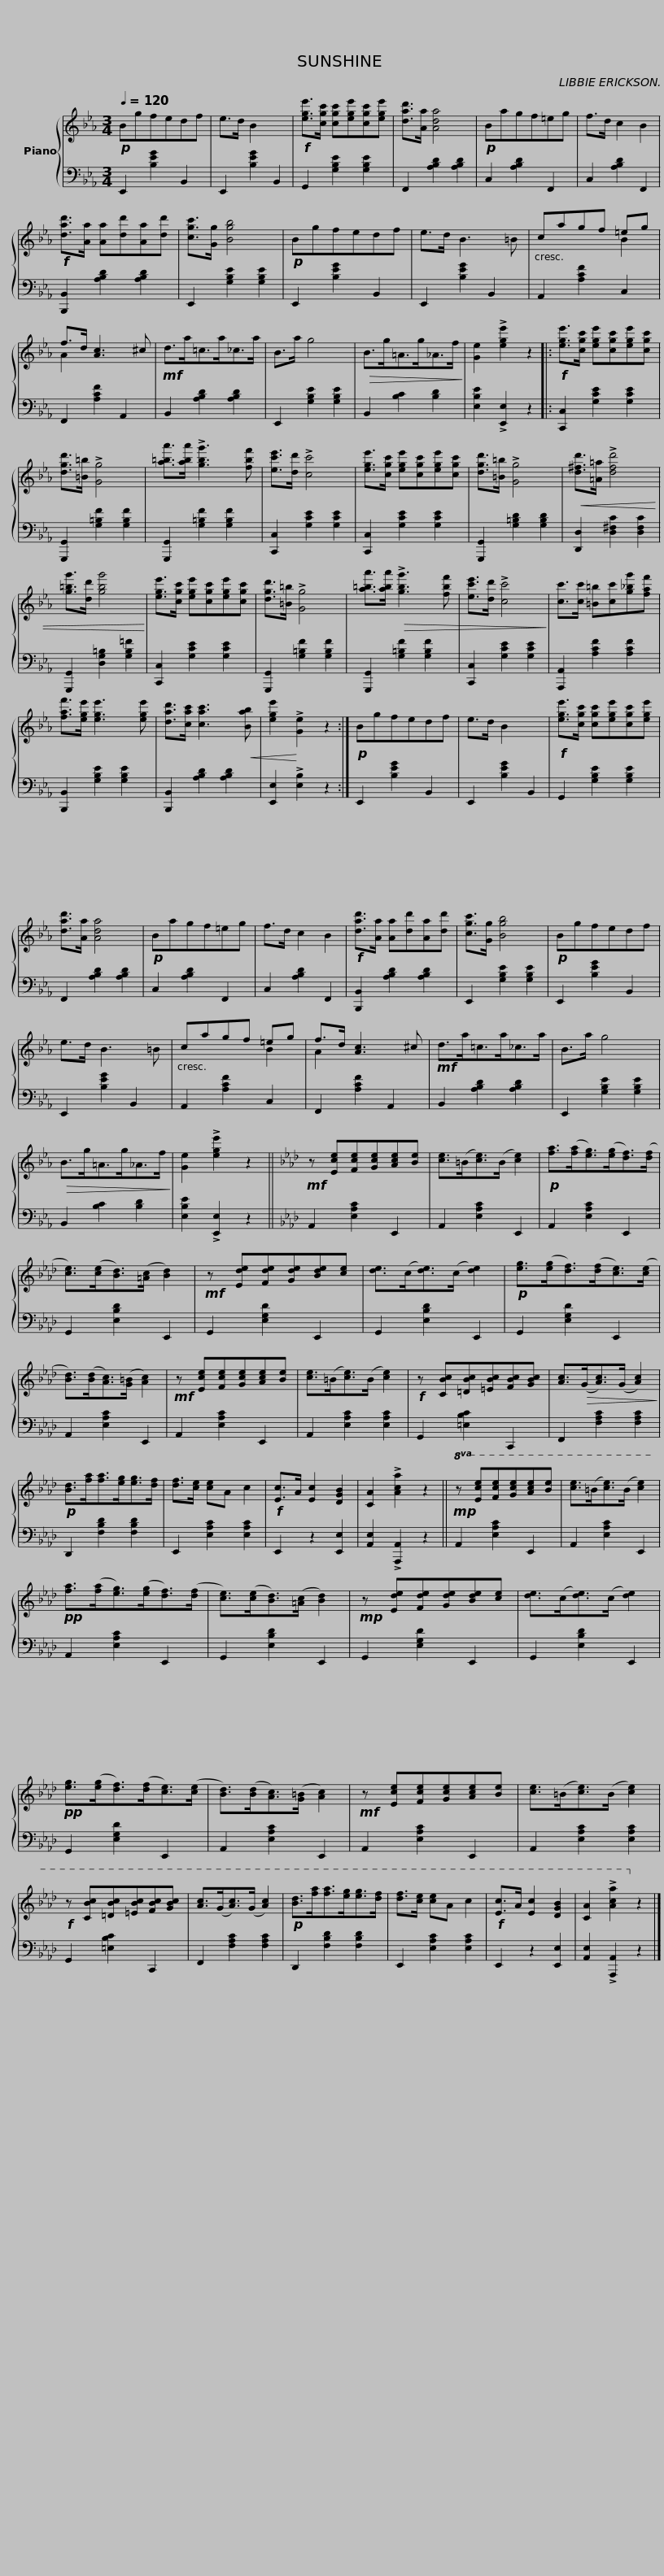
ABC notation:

X:1
%%score { ( 1 3 ) | 2 }
L:1/8
Q:1/4=120
M:3/4
I:linebreak $
K:Eb
V:1 treble
V:3 treble
V:2 bass
V:1
!p! Bgfedf | e>d B2 x2 |!f! [ege']>[cgc'] [cgc'][ege'][cgc'][ege'] | [dad']>[Aa] [Ada]4 |$!p! Bagf=eg | %5
 f>d c2 B2 |!f! [dad']>[Aa] [Aa][dd'][Aa][dd'] | [cgc']>[Gg] [Bgb]4 |$!p! Bgfedf | e>d B3 =B | %10
 cagf =eg | f>d [Ac]3 ^c |$!mf! d>a=c>a_c>a | B>a g4 |!>(! B>g=A>g_A>f!>)! | %15
 [Ge]2 !>![ege']2 z2 |:$!f! [ege']>[cgc'] [ege'][cgc'][ege'][cgc'] | [dgd']>[=B=b] !>![Gg]4 | [a=ba']>[aba'] !>![gbg']3 [fbf'] | [ec'e']>[dd'] !>![cc']4 | %20
 [ege']>[cgc'] [ege'][cgc'][ege'][cgc'] |$ [dgd']>[=B=b] !>![Gg]4 |!<(! [d^fd']>[=A=a] !>![dfd']4 | [g=bg']>[dd'] [gbg']4!<)! | [ege']>[cgc'] [ege'][cgc'][ege'][cgc'] | %25
 [dgd']>[=B=b] !>![Gg]4 |$ [a=ba']>[aba']!>(! !>![gbg']3 [fbf'] | [ec'e']>[dd'] !>![cc']4!>)! | [cc']>[cc'] [=B=b][cc'][g_bg'][faf'] | [faf']>[ege'] [ege']3 [ege'] | %30
 [dad']>[cac'] [cac']3!<(! [Bab] | [ege']2!<)! !>![Ge]2 z2 :|$!p! Bgfedf | e>d B2 x2 |!f! [ege']>[cgc'] [cgc'][ege'][cgc'][ege'] | %35
 [dad']>[Aa] [Ada]4 |!p! Bagf=eg |$ f>d c2 B2 |!f! [dad']>[Aa] [Aa][dd'][Aa][dd'] | [cgc']>[Gg] [Bgb]4 | %40
!p! Bgfedf | e>d B3 =B | cagf =eg |$ f>d [Ac]3 ^c |!mf! d>a=c>a_c>a | %45
 B>a g4 |!>(! B>g=A>g_A>f!>)! | [Ge]2 !>![ege']2 z2 ||$[K:Ab]!mf! z [Ece][Fce][Gce][Ace][Be] | [ce]>(=B[ce]>)(B [ce]2) | %50
!p! [fa]>([fa][eg]>)([eg][df]>)([df] | [ce]>)([ce][Bd]>)([=Ac] [Bd]2) |!mf! z [Ede][Fde][Gde][Bde][ce] |$ [de]>(c[de]>)(c [de]2) |!p! [eg]>([eg][df]>)([df][ce]>)([ce] | %55
 [Bd]>)([Bd][Ac]>)([G=B] [Ac]2) |!mf! z [Ece][Fce][Gce][Ace][Be] | [ce]>(=B[ce]>)(B [ce]2) |$!f! z [CBc][=DBc][=EBc][FBc][GBc] | [Ac]>!>(!(G[Ac]>)(G [Ac]2)!>)! | %60
!p! [Bd]>[fa][fa]>[eg][eg]>[df] | [df]>[ce] [ce]A c2 |!f! [Ec]>A [Ec]2 [DGB]2 | [CA]2 !>![Aca]2 z2 ||$!mp!!8va(! z [ec'e'][fc'e'][gc'e'][ac'e'][be'] | %65
 [c'e']>(=b[c'e']>)(b [c'e']2) |!pp! [f'a']>([f'a'][e'g']>)([e'g'][d'f']>)([d'f'] | [c'e']>)([c'e'][bd']>)([=ac'] [bd']2) |!mp! z [ed'e'][fd'e'][gd'e'][bd'e'][c'e'] |$ [d'e']>(c'[d'e']>)(c' [d'e']2) | %70
!pp! [e'g']>([e'g'][d'f']>)([d'f'][c'e']>)([c'e'] | [bd']>)([bd'][ac']>)([g=b] [ac']2) |!mf! z [ec'e'][fc'e'][gc'e'][ac'e'][be'] | [c'e']>(=b[c'e']>)(b [c'e']2) |$!f! z [cbc'][=dbc'][=ebc'][fbc'][gbc'] | %75
 [ac']>(g[ac']>)(g [ac']2) |!p! [bd']>[f'a'][f'a']>[e'g'][e'g']>[d'f'] | [d'f']>[c'e'] [c'e']a c'2 |!f! [ec']>a [ec']2 [dgb]2 | [ca]2 !>![ac'a']2!8va)! z2 |] %80
V:2
 E,,2 [B,EG]2 B,,2 | E,,2 [B,EG]2 B,,2 | G,,2 [G,B,E]2 [G,B,E]2 | F,,2 [A,B,D]2 [A,B,D]2 |$ C,2 [A,B,D]2 F,,2 | %5
 C,2 [A,B,D]2 F,,2 | [B,,,B,,]2 [A,B,D]2 [A,B,D]2 | E,,2 [G,B,E]2 [G,B,E]2 |$ E,,2 [B,EG]2 B,,2 | E,,2 [B,EG]2 B,,2 | %10
 A,,2 [A,CF]2 C,2 | F,,2 [A,CF]2 A,,2 |$ B,,2 [A,B,D]2 [A,B,D]2 | E,,2 [G,B,E]2 [G,B,E]2 | B,,2 [B,C]2 [B,D]2 | %15
 [E,B,E]2 !>![E,,E,]2 z2 |:$ [C,,C,]2 [G,CE]2 [G,CE]2 | [G,,,G,,]2 [G,=B,F]2 [G,B,F]2 | [G,,,G,,]2 [G,=B,F]2 [G,B,F]2 | [C,,C,]2 [G,CE]2 [G,CE]2 | %20
 [C,,C,]2 [G,CE]2 [G,CE]2 |$ [G,,,G,,]2 [G,=B,D]2 [G,B,D]2 | [D,,D,]2 [D,^F,C]2 [D,F,C]2 | [G,,,G,,]2 [D,G,=B,]2 [G,B,=F]2 | [C,,C,]2 [G,CE]2 [G,CE]2 | %25
 [G,,,G,,]2 [G,=B,F]2 [G,B,F]2 |$ [G,,,G,,]2 [G,=B,F]2 [G,B,F]2 | [C,,C,]2 [G,CE]2 [G,CE]2 | [A,,,A,,]2 [A,CF]2 [A,CF]2 | [B,,,B,,]2 [G,B,E]2 [G,B,E]2 | %30
 [B,,,B,,]2 [A,B,D]2 [A,B,D]2 | [E,,E,]2 !>![E,B,]2 z2 :|$ E,,2 [B,EG]2 B,,2 | E,,2 [B,EG]2 B,,2 | G,,2 [G,B,E]2 [G,B,E]2 | %35
 F,,2 [A,B,D]2 [A,B,D]2 | C,2 [A,B,D]2 F,,2 |$ C,2 [A,B,D]2 F,,2 | [B,,,B,,]2 [A,B,D]2 [A,B,D]2 | E,,2 [G,B,E]2 [G,B,E]2 | %40
 E,,2 [B,EG]2 B,,2 | E,,2 [B,EG]2 B,,2 | A,,2 [A,CF]2 C,2 |$ F,,2 [A,CF]2 A,,2 | B,,2 [A,B,D]2 [A,B,D]2 | %45
 E,,2 [G,B,E]2 [G,B,E]2 | B,,2 [B,C]2 [B,D]2 | [E,B,E]2 !>![E,,E,]2 z2 ||$[K:Ab] A,,2 [E,A,C]2 E,,2 | A,,2 [E,A,C]2 E,,2 | %50
 A,,2 [E,A,C]2 E,,2 | G,,2 [E,B,D]2 E,,2 | G,,2 [E,G,D]2 E,,2 |$ G,,2 [E,B,D]2 E,,2 | G,,2 [E,G,D]2 E,,2 | %55
 A,,2 [E,A,C]2 E,,2 | A,,2 [E,A,C]2 E,,2 | A,,2 [E,A,C]2 [E,A,C]2 |$ G,,2 [=E,B,C]2 C,,2 | F,,2 [F,A,C]2 [F,A,C]2 | %60
 D,,2 [F,B,D]2 [F,B,D]2 | E,,2 [E,A,C]2 [E,A,C]2 | E,,2 z2 [E,,E,]2 | [A,,E,]2 !>![A,,,A,,]2 z2 ||$ A,,2 [E,A,C]2 E,,2 | %65
 A,,2 [E,A,C]2 E,,2 | A,,2 [E,A,C]2 E,,2 | G,,2 [E,B,D]2 E,,2 | G,,2 [E,G,D]2 E,,2 |$ G,,2 [E,B,D]2 E,,2 | %70
 G,,2 [E,G,D]2 E,,2 | A,,2 [E,A,C]2 E,,2 | A,,2 [E,A,C]2 E,,2 | A,,2 [E,A,C]2 [E,A,C]2 |$ G,,2 [=E,B,C]2 C,,2 | %75
 F,,2 [F,A,C]2 [F,A,C]2 | D,,2 [F,B,D]2 [F,B,D]2 | E,,2 [E,A,C]2 [E,A,C]2 | E,,2 z2 [E,,E,]2 | [A,,E,]2 !>![A,,,A,,]2 z2 |] %80
V:3
 x6 | x6 | x6 | x6 |$ x6 | %5
 x6 | x6 | x6 |$ x6 | x6 | %10
 x4 B2 | A2 x4 |$ x6 | x6 | x6 | %15
 x6 |:$ x6 | x6 | x6 | x6 | %20
 x6 |$ x6 | x6 | x6 | x6 | %25
 x6 |$ x6 | x6 | x6 | x6 | %30
 x6 | x6 :|$ x6 | x6 | x6 | %35
 x6 | x6 |$ x6 | x6 | x6 | %40
 x6 | x6 | x4 B2 |$ A2 x4 | x6 | %45
 x6 | x6 | x6 ||$[K:Ab] x6 | x6 | %50
 x6 | x6 | x6 |$ x6 | x6 | %55
 x6 | x6 | x6 |$ x6 | x6 | %60
 x6 | x6 | x6 | x6 ||$!8va(! x6 | %65
 x6 | x6 | x6 | x6 |$ x6 | %70
 x6 | x6 | x6 | x6 |$ x6 | %75
 x6 | x6 | x6 | x6 | x4!8va)! x2 |] %80
